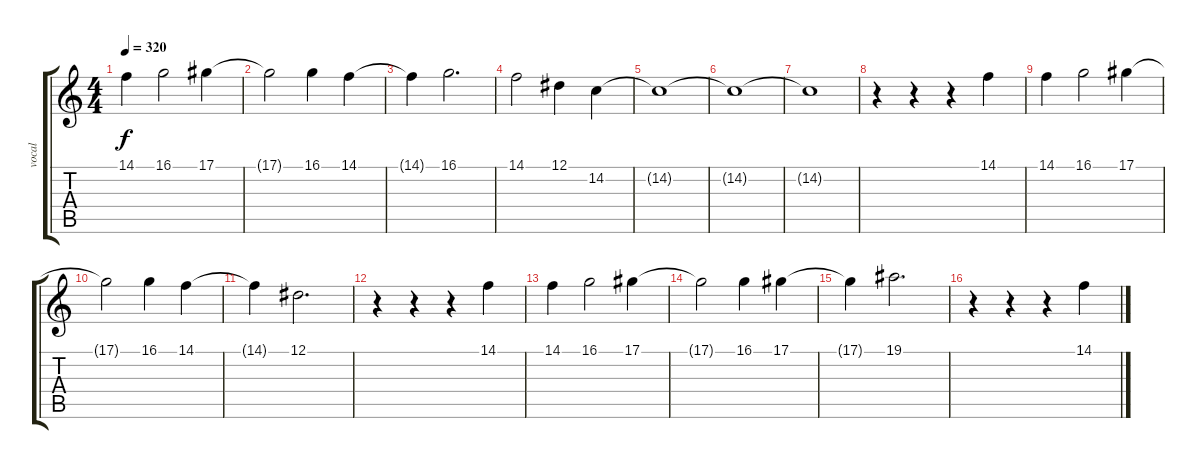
\track ("vocal" "vocal") {instrument choiraahs}
\staff {score tabs}
\tuning (Eb4 Bb3 Gb3 Db3 Ab2 Eb2) {hide}
\ts (4 4)
\tempo 320
\clef g2
\ks c
14.1.4{dy f} 16.1.2 17.1.4 |
17.1{t}.2 16.1.4 14.1.4 |
14.1{t}.4 16.1.2{d} |
14.1.2 12.1.4 14.2.4 |
14.2{t}.1 |
14.2{t}.1 |
14.2{t}.1 |
r.4 r.4 r.4 14.1.4 |
14.1.4 16.1.2 17.1.4 |
17.1{t}.2 16.1.4 14.1.4 |
14.1{t}.4 12.1.2{d} |
r.4 r.4 r.4 14.1.4 |
14.1.4 16.1.2 17.1.4 |
17.1{t}.2 16.1.4 17.1.4 |
17.1{t}.4 19.1.2{d} |
r.4 r.4 r.4 14.1.4
